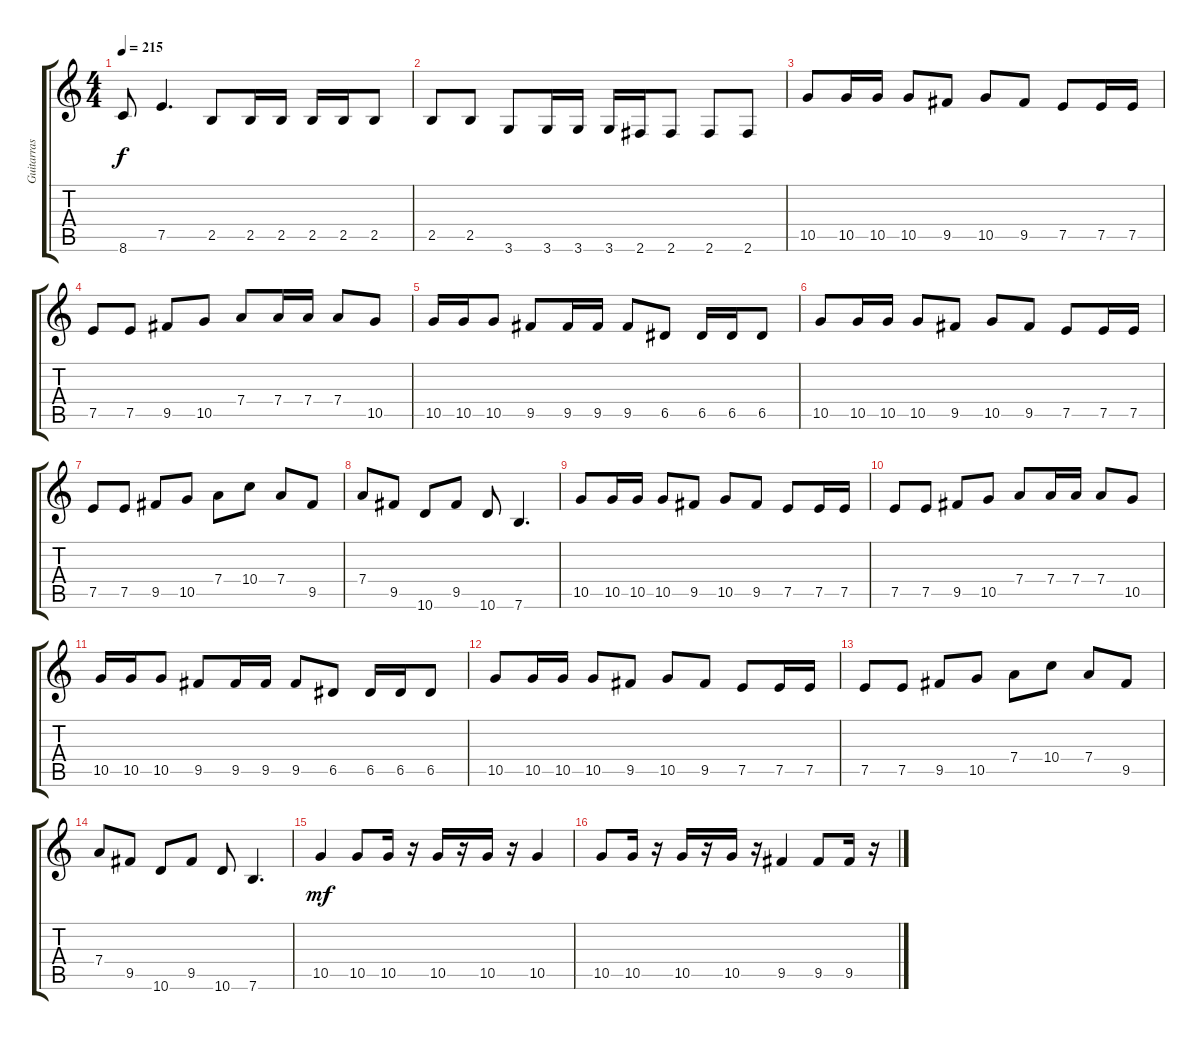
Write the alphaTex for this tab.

\track ("Guitarras" "Guitarras") {instrument distortionguitar}
\staff {score tabs}
\tuning (E4 B3 G3 D3 A2 E2) {hide}
\ts (4 4)
\tempo 215
\clef g2
\ks c
8.6{t}.8{dy f} 7.5.4{d} 2.5.8 2.5.16 2.5.16 2.5.16 2.5.16 2.5.8 |
2.5.8 2.5.8 3.6.8 3.6.16 3.6.16 3.6.16 2.6.16 2.6.8 2.6.8 2.6.8 |
10.5.8 10.5.16 10.5.16 10.5.8 9.5.8 10.5.8 9.5.8 7.5.8 7.5.16 7.5.16 |
7.5.8 7.5.8 9.5.8 10.5.8 7.4.8 7.4.16 7.4.16 7.4.8 10.5.8 |
10.5.16 10.5.16 10.5.8 9.5.8 9.5.16 9.5.16 9.5.8 6.5.8 6.5.16 6.5.16 6.5.8 |
10.5.8 10.5.16 10.5.16 10.5.8 9.5.8 10.5.8 9.5.8 7.5.8 7.5.16 7.5.16 |
7.5.8 7.5.8 9.5.8 10.5.8 7.4.8 10.4.8 7.4.8 9.5.8 |
7.4.8 9.5.8 10.6.8 9.5.8 10.6.8 7.6.4{d} |
10.5.8 10.5.16 10.5.16 10.5.8 9.5.8 10.5.8 9.5.8 7.5.8 7.5.16 7.5.16 |
7.5.8 7.5.8 9.5.8 10.5.8 7.4.8 7.4.16 7.4.16 7.4.8 10.5.8 |
10.5.16 10.5.16 10.5.8 9.5.8 9.5.16 9.5.16 9.5.8 6.5.8 6.5.16 6.5.16 6.5.8 |
10.5.8 10.5.16 10.5.16 10.5.8 9.5.8 10.5.8 9.5.8 7.5.8 7.5.16 7.5.16 |
7.5.8 7.5.8 9.5.8 10.5.8 7.4.8 10.4.8 7.4.8 9.5.8 |
7.4.8 9.5.8 10.6.8 9.5.8 10.6.8 7.6.4{d} |
10.5.4{dy mf} 10.5.8 10.5.16 r.16 10.5.16 r.16 10.5.16 r.16 10.5.4 |
10.5.8 10.5.16 r.16 10.5.16 r.16 10.5.16 r.16 9.5.4 9.5.8 9.5.16 r.16
